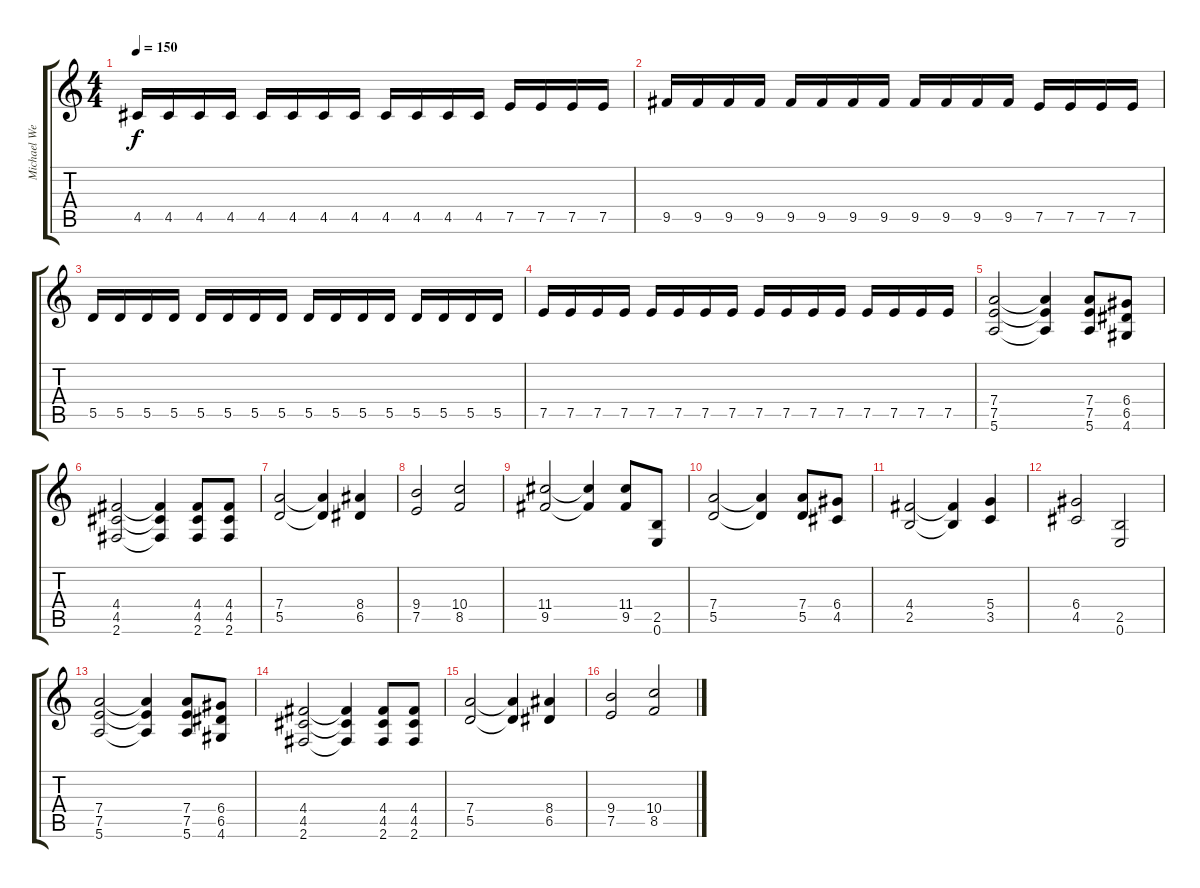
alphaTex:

\track ("Michael Weikath(Guitar)" "Michael We") {instrument overdrivenguitar}
\staff {score tabs}
\tuning (E4 B3 G3 D3 A2 E2) {hide}
\ts (4 4)
\tempo 150
\clef g2
\ks c
4.5.16{dy f volume 16} 4.5.16 4.5.16 4.5.16 4.5.16 4.5.16 4.5.16 4.5.16 4.5.16 4.5.16 4.5.16 4.5.16 7.5.16 7.5.16 7.5.16 7.5.16 |
9.5.16 9.5.16 9.5.16 9.5.16 9.5.16 9.5.16 9.5.16 9.5.16 9.5.16 9.5.16 9.5.16 9.5.16 7.5.16 7.5.16 7.5.16 7.5.16 |
5.5.16 5.5.16 5.5.16 5.5.16 5.5.16 5.5.16 5.5.16 5.5.16 5.5.16 5.5.16 5.5.16 5.5.16 5.5.16 5.5.16 5.5.16 5.5.16 |
7.5.16 7.5.16 7.5.16 7.5.16 7.5.16 7.5.16 7.5.16 7.5.16 7.5.16 7.5.16 7.5.16 7.5.16 7.5.16 7.5.16 7.5.16 7.5.16 |
(7.4 7.5 5.6).2{volume 16 balance 5} (7.4{t} 7.5{t} 5.6{t}).4 (7.4 7.5 5.6).8 (6.4 6.5 4.6).8 |
(4.4 4.5 2.6).2 (4.4{t} 4.5{t} 2.6{t}).4 (4.4 4.5 2.6).8 (4.4 4.5 2.6).8 |
(7.4 5.5).2 (7.4{t} 5.5{t}).4 (8.4 6.5).4 |
(9.4 7.5).2 (10.4 8.5).2 |
(11.4 9.5).2 (11.4{t} 9.5{t}).4 (11.4 9.5).8 (2.5 0.6).8 |
(7.4 5.5).2 (7.4{t} 5.5{t}).4 (7.4 5.5).8 (6.4 4.5).8 |
(4.4 2.5).2 (4.4{t} 2.5{t}).4 (5.4 3.5).4 |
(6.4 4.5).2 (2.5 0.6).2 |
(7.4 7.5 5.6).2 (7.4{t} 7.5{t} 5.6{t}).4 (7.4 7.5 5.6).8 (6.4 6.5 4.6).8 |
(4.4 4.5 2.6).2 (4.4{t} 4.5{t} 2.6{t}).4 (4.4 4.5 2.6).8 (4.4 4.5 2.6).8 |
(7.4 5.5).2 (7.4{t} 5.5{t}).4 (8.4 6.5).4 |
(9.4 7.5).2 (10.4 8.5).2
